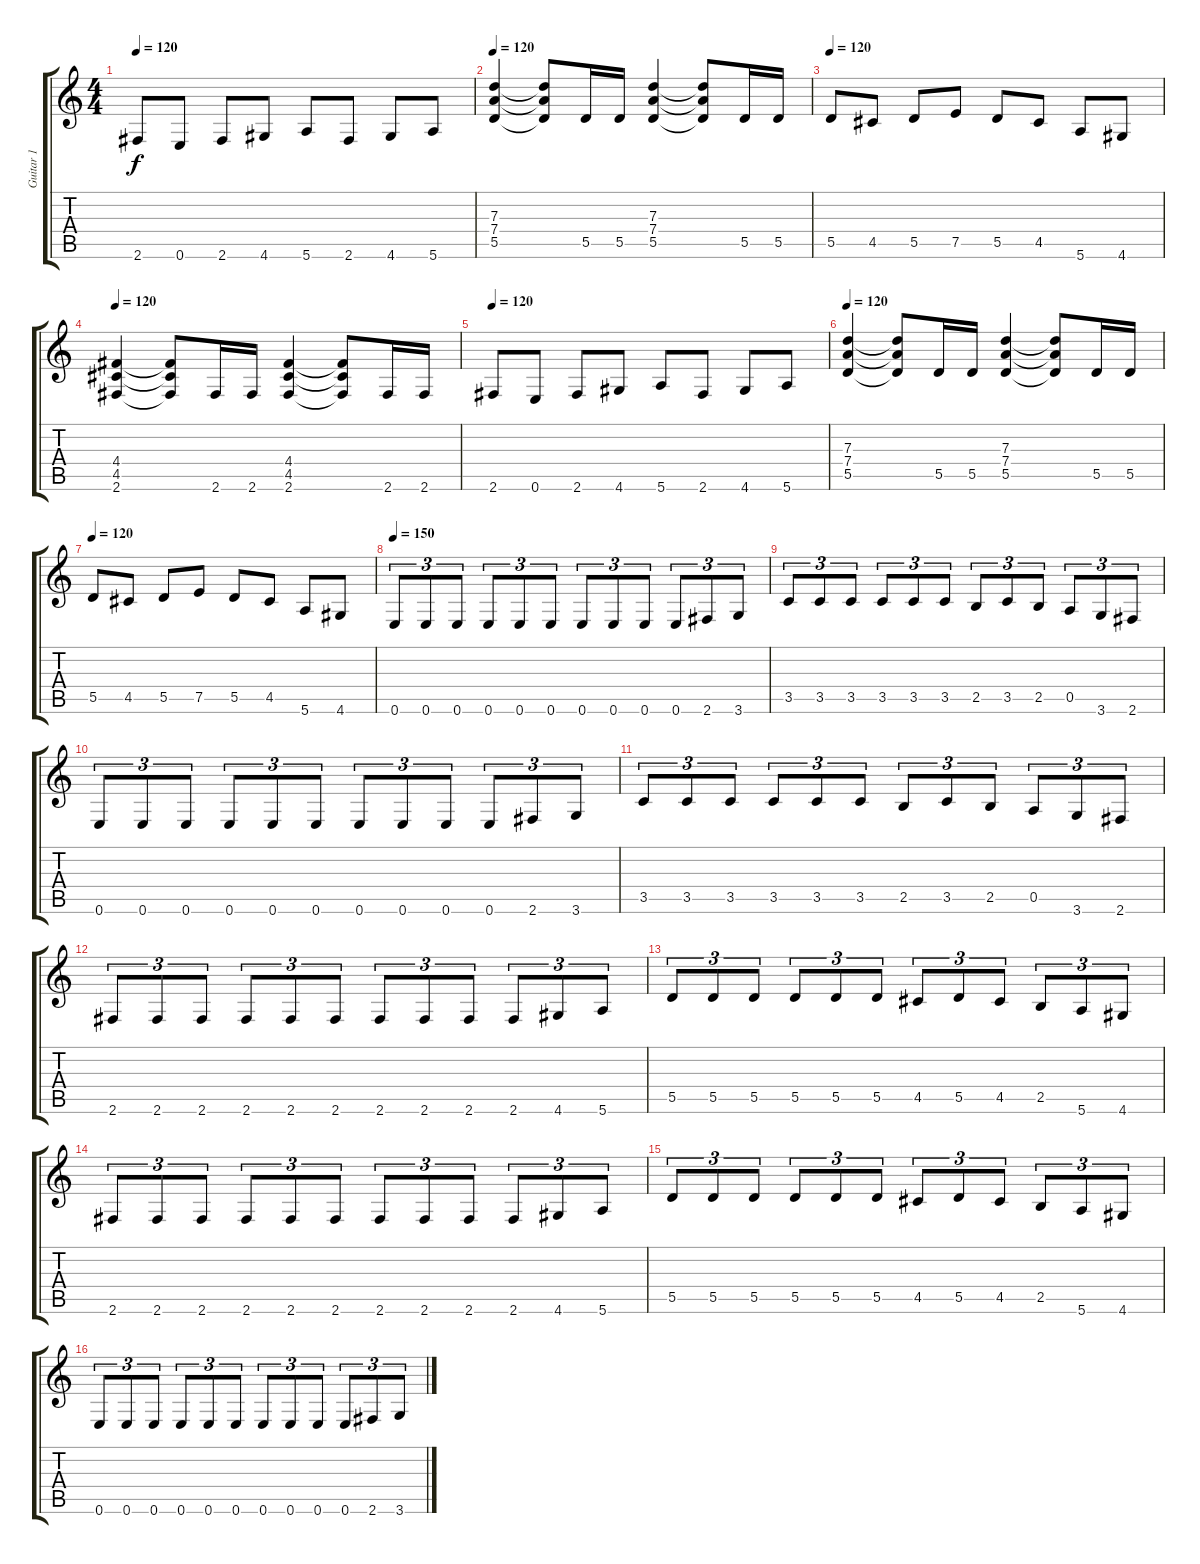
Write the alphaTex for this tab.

\track ("Guitar 1" "Guitar 1") {instrument overdrivenguitar}
\staff {score tabs}
\tuning (E4 B3 G3 D3 A2 E2) {hide}
\ts (4 4)
\tempo 120
\clef g2
\ks c
2.6.8{dy f} 0.6.8 2.6.8 4.6.8 5.6.8 2.6.8 4.6.8 5.6.8 |
\tempo 120
(7.3 7.4 5.5).4 (7.3{t} 7.4{t} 5.5{t}).8 5.5.16 5.5.16 (7.3 7.4 5.5).4 (7.3{t} 7.4{t} 5.5{t}).8 5.5.16 5.5.16 |
\tempo 120
5.5.8 4.5.8 5.5.8 7.5.8 5.5.8 4.5.8 5.6.8 4.6.8 |
\tempo 120
(4.4 4.5 2.6).4 (4.4{t} 4.5{t} 2.6{t}).8 2.6.16 2.6.16 (4.4 4.5 2.6).4 (4.4{t} 4.5{t} 2.6{t}).8 2.6.16 2.6.16 |
\tempo 120
2.6.8 0.6.8 2.6.8 4.6.8 5.6.8 2.6.8 4.6.8 5.6.8 |
\tempo 120
(7.3 7.4 5.5).4 (7.3{t} 7.4{t} 5.5{t}).8 5.5.16 5.5.16 (7.3 7.4 5.5).4 (7.3{t} 7.4{t} 5.5{t}).8 5.5.16 5.5.16 |
\tempo 120
5.5.8 4.5.8 5.5.8 7.5.8 5.5.8 4.5.8 5.6.8 4.6.8 |
\tempo 150
0.6.8{tu (3 2)} 0.6.8{tu (3 2)} 0.6.8{tu (3 2)} 0.6.8{tu (3 2)} 0.6.8{tu (3 2)} 0.6.8{tu (3 2)} 0.6.8{tu (3 2)} 0.6.8{tu (3 2)} 0.6.8{tu (3 2)} 0.6.8{tu (3 2)} 2.6.8{tu (3 2)} 3.6.8{tu (3 2)} |
3.5.8{tu (3 2)} 3.5.8{tu (3 2)} 3.5.8{tu (3 2)} 3.5.8{tu (3 2)} 3.5.8{tu (3 2)} 3.5.8{tu (3 2)} 2.5.8{tu (3 2)} 3.5.8{tu (3 2)} 2.5.8{tu (3 2)} 0.5.8{tu (3 2)} 3.6.8{tu (3 2)} 2.6.8{tu (3 2)} |
0.6.8{tu (3 2)} 0.6.8{tu (3 2)} 0.6.8{tu (3 2)} 0.6.8{tu (3 2)} 0.6.8{tu (3 2)} 0.6.8{tu (3 2)} 0.6.8{tu (3 2)} 0.6.8{tu (3 2)} 0.6.8{tu (3 2)} 0.6.8{tu (3 2)} 2.6.8{tu (3 2)} 3.6.8{tu (3 2)} |
3.5.8{tu (3 2)} 3.5.8{tu (3 2)} 3.5.8{tu (3 2)} 3.5.8{tu (3 2)} 3.5.8{tu (3 2)} 3.5.8{tu (3 2)} 2.5.8{tu (3 2)} 3.5.8{tu (3 2)} 2.5.8{tu (3 2)} 0.5.8{tu (3 2)} 3.6.8{tu (3 2)} 2.6.8{tu (3 2)} |
2.6.8{tu (3 2)} 2.6.8{tu (3 2)} 2.6.8{tu (3 2)} 2.6.8{tu (3 2)} 2.6.8{tu (3 2)} 2.6.8{tu (3 2)} 2.6.8{tu (3 2)} 2.6.8{tu (3 2)} 2.6.8{tu (3 2)} 2.6.8{tu (3 2)} 4.6.8{tu (3 2)} 5.6.8{tu (3 2)} |
5.5.8{tu (3 2)} 5.5.8{tu (3 2)} 5.5.8{tu (3 2)} 5.5.8{tu (3 2)} 5.5.8{tu (3 2)} 5.5.8{tu (3 2)} 4.5.8{tu (3 2)} 5.5.8{tu (3 2)} 4.5.8{tu (3 2)} 2.5.8{tu (3 2)} 5.6.8{tu (3 2)} 4.6.8{tu (3 2)} |
2.6.8{tu (3 2)} 2.6.8{tu (3 2)} 2.6.8{tu (3 2)} 2.6.8{tu (3 2)} 2.6.8{tu (3 2)} 2.6.8{tu (3 2)} 2.6.8{tu (3 2)} 2.6.8{tu (3 2)} 2.6.8{tu (3 2)} 2.6.8{tu (3 2)} 4.6.8{tu (3 2)} 5.6.8{tu (3 2)} |
5.5.8{tu (3 2)} 5.5.8{tu (3 2)} 5.5.8{tu (3 2)} 5.5.8{tu (3 2)} 5.5.8{tu (3 2)} 5.5.8{tu (3 2)} 4.5.8{tu (3 2)} 5.5.8{tu (3 2)} 4.5.8{tu (3 2)} 2.5.8{tu (3 2)} 5.6.8{tu (3 2)} 4.6.8{tu (3 2)} |
0.6.8{tu (3 2)} 0.6.8{tu (3 2)} 0.6.8{tu (3 2)} 0.6.8{tu (3 2)} 0.6.8{tu (3 2)} 0.6.8{tu (3 2)} 0.6.8{tu (3 2)} 0.6.8{tu (3 2)} 0.6.8{tu (3 2)} 0.6.8{tu (3 2)} 2.6.8{tu (3 2)} 3.6.8{tu (3 2)}
